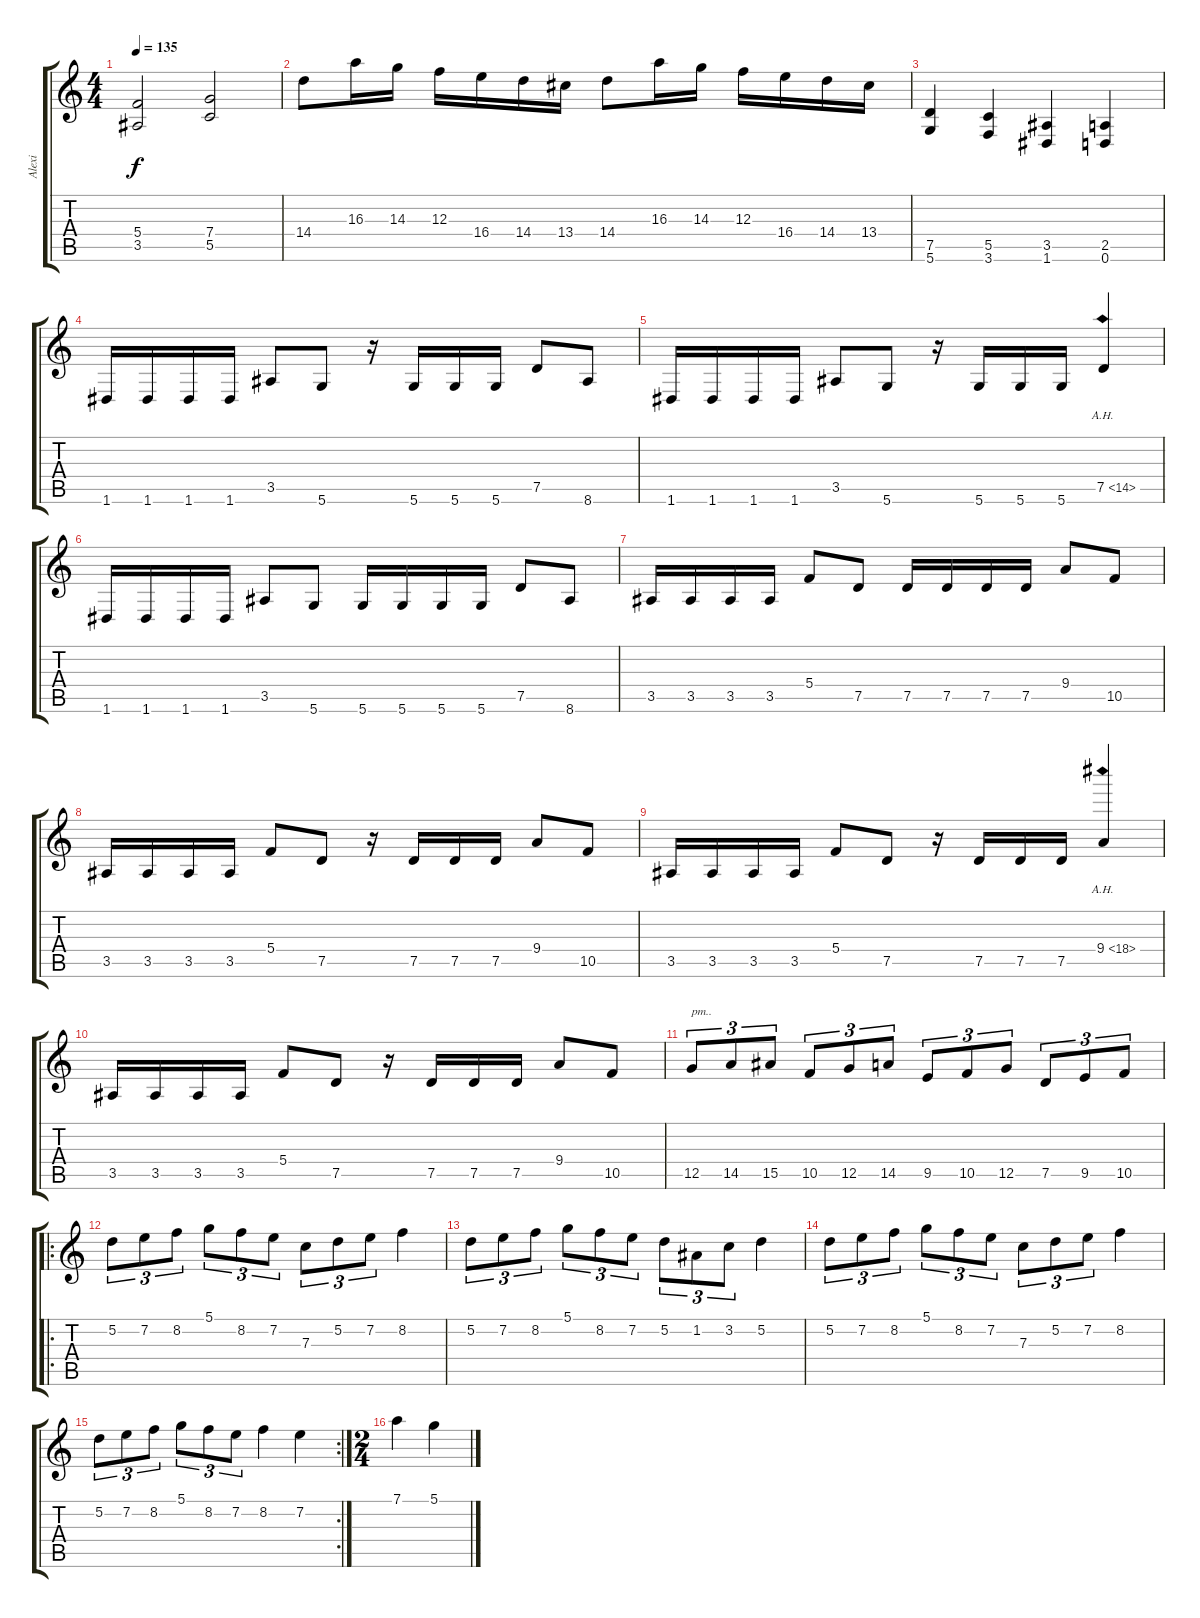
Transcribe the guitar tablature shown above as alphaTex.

\track ("Alexi" "Alexi") {instrument distortionguitar}
\staff {score tabs}
\tuning (D4 A3 F3 C3 G2 D2) {hide}
\ts (4 4)
\tempo 135
\clef g2
\ks c
(5.4 3.5).2{dy f} (7.4 5.5).2 |
14.4.8 16.3.16 14.3.16 12.3.16 16.4.16 14.4.16 13.4.16 14.4.8 16.3.16 14.3.16 12.3.16 16.4.16 14.4.16 13.4.16 |
(7.5 5.6).4 (5.5 3.6).4 (3.5 1.6).4 (2.5 0.6).4 |
1.6.16 1.6.16 1.6.16 1.6.16 3.5.8 5.6.8 r.16 5.6.16 5.6.16 5.6.16 7.5.8 8.6.8 |
1.6.16 1.6.16 1.6.16 1.6.16 3.5.8 5.6.8 r.16 5.6.16 5.6.16 5.6.16 7.5{ah 7}.4 |
1.6.16 1.6.16 1.6.16 1.6.16 3.5.8 5.6.8 5.6.16 5.6.16 5.6.16 5.6.16 7.5.8 8.6.8 |
3.5.16 3.5.16 3.5.16 3.5.16 5.4.8 7.5.8 7.5.16 7.5.16 7.5.16 7.5.16 9.4.8 10.5.8 |
3.5.16 3.5.16 3.5.16 3.5.16 5.4.8 7.5.8 r.16 7.5.16 7.5.16 7.5.16 9.4.8 10.5.8 |
3.5.16 3.5.16 3.5.16 3.5.16 5.4.8 7.5.8 r.16 7.5.16 7.5.16 7.5.16 9.4{ah 9}.4 |
3.5.16 3.5.16 3.5.16 3.5.16 5.4.8 7.5.8 r.16 7.5.16 7.5.16 7.5.16 9.4.8 10.5.8 |
12.5.8{tu (3 2) txt "pm.."} 14.5.8{tu (3 2)} 15.5.8{tu (3 2)} 10.5.8{tu (3 2)} 12.5.8{tu (3 2)} 14.5.8{tu (3 2)} 9.5.8{tu (3 2)} 10.5.8{tu (3 2)} 12.5.8{tu (3 2)} 7.5.8{tu (3 2)} 9.5.8{tu (3 2)} 10.5.8{tu (3 2)} |
\ro
5.2.8{tu (3 2)} 7.2.8{tu (3 2)} 8.2.8{tu (3 2)} 5.1.8{tu (3 2)} 8.2.8{tu (3 2)} 7.2.8{tu (3 2)} 7.3.8{tu (3 2)} 5.2.8{tu (3 2)} 7.2.8{tu (3 2)} 8.2.4 |
5.2.8{tu (3 2)} 7.2.8{tu (3 2)} 8.2.8{tu (3 2)} 5.1.8{tu (3 2)} 8.2.8{tu (3 2)} 7.2.8{tu (3 2)} 5.2.8{tu (3 2)} 1.2.8{tu (3 2)} 3.2.8{tu (3 2)} 5.2.4 |
5.2.8{tu (3 2)} 7.2.8{tu (3 2)} 8.2.8{tu (3 2)} 5.1.8{tu (3 2)} 8.2.8{tu (3 2)} 7.2.8{tu (3 2)} 7.3.8{tu (3 2)} 5.2.8{tu (3 2)} 7.2.8{tu (3 2)} 8.2.4 |
\rc 2
5.2.8{tu (3 2)} 7.2.8{tu (3 2)} 8.2.8{tu (3 2)} 5.1.8{tu (3 2)} 8.2.8{tu (3 2)} 7.2.8{tu (3 2)} 8.2.4 7.2.4 |
\ts (2 4)
7.1.4 5.1.4
